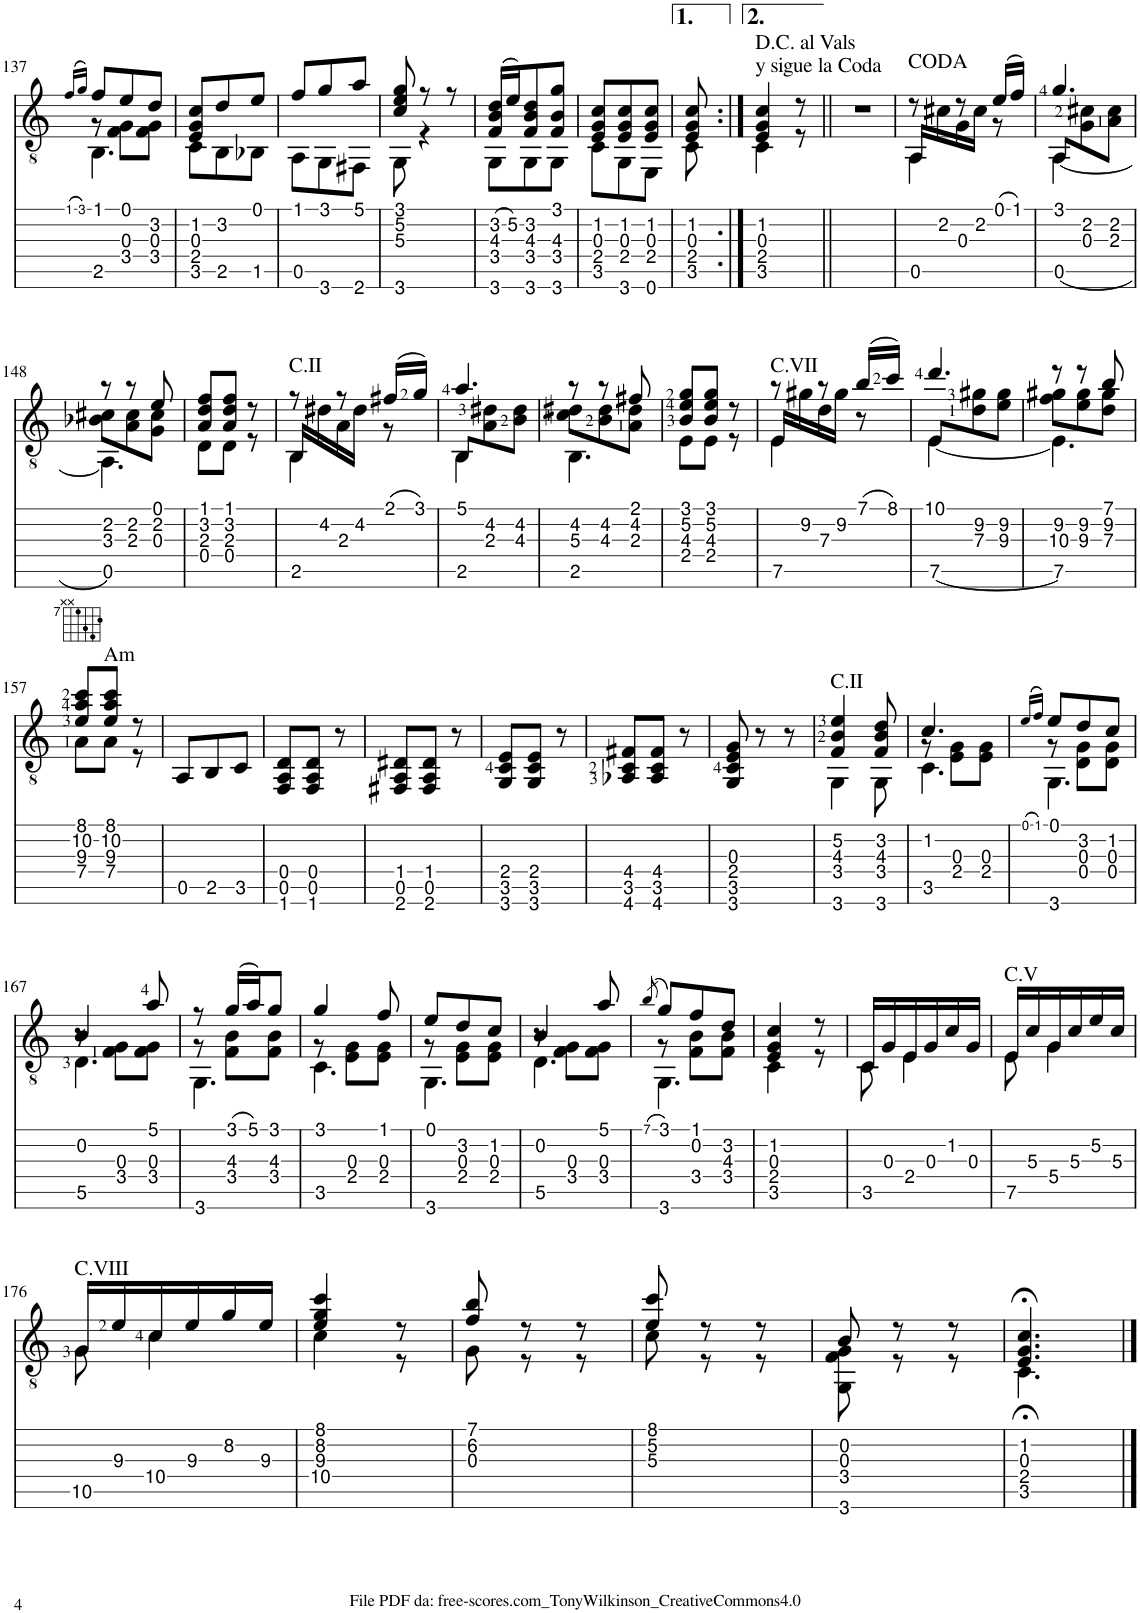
**kern	**kern
*part1	*part1
*staff2	*staff1
*I"Guitar	*
*I'Guit.	*
!!LO:PB:g=z
*	*clefGv2
*k[]	*k[]
*M3/8	*M3/8
=137	=137
qf	(16qf/LL
qg	16qg/JJ)
*^	*^
*	*^	*	*^
8fL	8r	4.BB	8f/L	8r	4.BB\
8e	8F\ 8G\L	.	8e/	8F\ 8G\L	.
8dJ	8F\ 8G\J	.	8d/J	8F\ 8G\J	.
*	*v	*v	*	*	*
*	*	*	*v	*v
=138	=138	=138	=138
8E\ 8G\ 8c\L	8CL	8E/ 8G/ 8c/L	8C\L
8d	8BB	8d/	8BB\
8eJ	8BB-J	8e/J	8BB-X\J
=139	=139	=139	=139
8fL	8AAL	8f/L	8AA\L
8g	8GG	8g/	8GG\
8aJ	8FF#J	8a/J	8FF#X\J
=140	=140	=140	=140
8c 8e 8g	8GG	8c/ 8e/ 8g/	8GG\
8r	4r	8r	4r
8r	.	8r	.
=141	=141	=141	=141
16F\ 16B\ 16d\LL	8GGL	(16F/ 16B/ 16d/LL	8GG\L
16eJ	.	16e/J)	.
8F\ 8B\ 8d\	8GG	8F/ 8B/ 8d/	8GG\
8F\ 8B\ 8g\J	8GGJ	8F/ 8B/ 8g/J	8GG\J
=142	=142	=142	=142
8E\ 8G\ 8c\L	8CL	8E/ 8G/ 8c/L	8C\L
8E\ 8G\ 8c\	8GG	8E/ 8G/ 8c/	8GG\
8E\ 8G\ 8c\J	8EEJ	8E/ 8G/ 8c/J	8EE\J
=143	=143	=143	=143
8E 8G 8c	8C	8E/ 8G/ 8c/	8C\
=144:|!	=144:|!	=144:|!	=144:|!
!	!	!LO:TX:a:t=D.C. al Vals	!
!	!	!LO:TX:a:t=y sigue la Coda	!
4E 4G 4c	4C	4E/ 4G/ 4c/	4C\
8r	8r	8r	8r
*v	*v	*	*
*	*v	*v
=145||	=145||
4.r	4.r
=146	=146
*^	*^
*	*^	*	*^
8r	16AALL	4.AA	8r	16AA/LL	4.AA\
.	16c#	.	.	16c#X\	.
8r	16G	.	8r	16G\	.
.	16c#JJ	.	.	16c#\JJ	.
16eLL	8r	.	(16e/LL	8r	.
16fJJ	.	.	16f/JJ)	.	.
=147	=147	=147	=147	=147	=147
4.g	8AAL	[4.AA	4.g/	8AA/L	[4.AA\
.	8G\ 8c#\	.	.	8G\ 8c#X\	.
.	8A\ 8c#\J	.	.	8A\ 8c#\J	.
!!LO:LB:g=z	!!	!!
=148	=148	=148	=148	=148	=148
8r	8B-\ 8c#\L	4.AA]	8r	8B-X\ 8c#X\L	4.AA\]
8r	8A\ 8c#\	.	8r	8A\ 8c#\	.
8e	8G\ 8c#\J	.	8e/	8G\ 8c#\J	.
*	*v	*v	*	*	*
*	*	*	*v	*v
=149	=149	=149	=149
8A\ 8d\ 8f\L	8DL	8A/ 8d/ 8f/L	8D\L
8A\ 8d\ 8f\J	8DJ	8A/ 8d/ 8f/J	8D\J
8r	8r	8r	8r
=150	=150	=150	=150
*	*^	*	*^
!	!	!	!LO:TX:a:t=C.II	!	!
8r	16BBLL	4.BB	8r	16BB/LL	4.BB\
.	16d#	.	.	16d#X\	.
8r	16A	.	8r	16A\	.
.	16d#JJ	.	.	16d#\JJ	.
16f#LL	8r	.	(16f#X/LL	8r	.
16gJJ	.	.	16g/JJ)	.	.
=151	=151	=151	=151	=151	=151
4.a	8BBL	4.BB	4.a/	8BB/L	4.BB\
.	8A\ 8d#\	.	.	8A\ 8d#X\	.
.	8B\ 8d#\J	.	.	8B\ 8d#\J	.
=152	=152	=152	=152	=152	=152
8r	8c\ 8d#\L	4.BB	8r	8c\ 8d#X\L	4.BB\
8r	8B\ 8d#\	.	8r	8B\ 8d#\	.
8f#	8A\ 8d#\J	.	8f#X/	8A\ 8d#\J	.
*	*v	*v	*	*	*
*	*	*	*v	*v
=153	=153	=153	=153
8B\ 8e\ 8g\L	8EL	8B/ 8e/ 8g/L	8E\L
8B\ 8e\ 8g\J	8EJ	8B/ 8e/ 8g/J	8E\J
8r	8r	8r	8r
=154	=154	=154	=154
*	*^	*	*^
!	!	!	!LO:TX:a:t=C.VII	!	!
8r	16ELL	4.E	8r	16E/LL	4.E\
.	16g#	.	.	16g#X\	.
8r	16d	.	8r	16d\	.
.	16g#JJ	.	.	16g#\JJ	.
16bLL	8r	.	(16b/LL	8r	.
16ccJJ	.	.	16cc/JJ)	.	.
=155	=155	=155	=155	=155	=155
4.dd	8EL	[4.E	4.dd/	8E/L	[4.E\
.	8d\ 8g#\	.	.	8d\ 8g#X\	.
.	8e\ 8g#\J	.	.	8e\ 8g#\J	.
=156	=156	=156	=156	=156	=156
8r	8f\ 8g#\L	4.E]	8r	8f\ 8g#X\L	4.E\]
8r	8e\ 8g#\	.	8r	8e\ 8g#\	.
8b	8d\ 8g#\J	.	8b/	8d\ 8g#\J	.
*	*v	*v	*	*	*
*	*	*	*v	*v
!!LO:LB:g=z
=157	=157	=157	=157
8e\ 8a\ 8cc\L	8AL	8e/ 8a/ 8cc/L	8A\L
!	!	!LO:TX:a:t=Am	!
8e\ 8a\ 8cc\J	8AJ	8e/ 8a/ 8cc/J	8A\J
8r	8r	8r	8r
*v	*v	*	*
*	*v	*v
=158	=158
8AAL	8AA/L
8BB	8BB/
8CJ	8C/J
=159	=159
8FF\ 8AA\ 8D\L	8FF/ 8AA/ 8D/L
8FF\ 8AA\ 8D\J	8FF/ 8AA/ 8D/J
8r	8r
=160	=160
8FF#\ 8AA\ 8D#\L	8FF#X/ 8AA/ 8D#X/L
8FF#\ 8AA\ 8D#\J	8FF#/ 8AA/ 8D#/J
8r	8r
=161	=161
8GG\ 8C\ 8E\L	8GG/ 8C/ 8E/L
8GG\ 8C\ 8E\J	8GG/ 8C/ 8E/J
8r	8r
=162	=162
8AA-\ 8C\ 8F#\L	8AA-X/ 8C/ 8F#X/L
8AA-\ 8C\ 8F#\J	8AA-/ 8C/ 8F#/J
8r	8r
=163	=163
8GG 8C 8E 8G	8GG/ 8C/ 8E/ 8G/
8r	8r
8r	8r
=164	=164
*^	*^
!	!	!LO:TX:a:t=C.II	!
4F 4B 4e	4GG	4F/ 4B/ 4e/	4GG\
8F 8B 8d	8GG	8F/ 8B/ 8d/	8GG\
=165	=165	=165	=165
*	*^	*	*^
4.c	8r	4.C	4.c/	8r	4.C\
.	8E\ 8G\L	.	.	8E\ 8G\L	.
.	8E\ 8G\J	.	.	8E\ 8G\J	.
=166	=166	=166	=166	=166	=166
qe	.	.	(16qe/LL	.	.
qf	.	.	16qf/JJ)	.	.
8eL	8r	4.GG	8e/L	8r	4.GG\
8d	8D\ 8G\L	.	8d/	8D\ 8G\L	.
8cJ	8D\ 8G\J	.	8c/J	8D\ 8G\J	.
!!LO:LB:g=z	!!	!!
=167	=167	=167	=167	=167	=167
4B	8r	4.D	4B/	8r	4.D\
.	8F\ 8G\L	.	.	8F\ 8G\L	.
8a	8F\ 8G\J	.	8a/	8F\ 8G\J	.
=168	=168	=168	=168	=168	=168
8r	8r	4.GG	8r	8r	4.GG\
16gLL	8F\ 8B\L	.	(16g/LL	8F\ 8B\L	.
16aJ	.	.	16a/J)	.	.
8gJ	8F\ 8B\J	.	8g/J	8F\ 8B\J	.
=169	=169	=169	=169	=169	=169
4g	8r	4.C	4g/	8r	4.C\
.	8E\ 8G\L	.	.	8E\ 8G\L	.
8f	8E\ 8G\J	.	8f/	8E\ 8G\J	.
=170	=170	=170	=170	=170	=170
8eL	8r	4.GG	8e/L	8r	4.GG\
8d	8E\ 8G\L	.	8d/	8E\ 8G\L	.
8cJ	8E\ 8G\J	.	8c/J	8E\ 8G\J	.
=171	=171	=171	=171	=171	=171
4B	8r	4.D	4B/	8r	4.D\
.	8F\ 8G\L	.	.	8F\ 8G\L	.
8a	8F\ 8G\J	.	8a/	8F\ 8G\J	.
=172	=172	=172	=172	=172	=172
qb	.	.	(8qb/	.	.
8gL	8r	4.GG	8g/L)	8r	4.GG\
8f	8F\ 8B\L	.	8f/	8F\ 8B\L	.
8dJ	8F\ 8B\J	.	8d/J	8F\ 8B\J	.
*	*v	*v	*	*	*
*	*	*	*v	*v
=173	=173	=173	=173
4E 4G 4c	4C	4E/ 4G/ 4c/	4C\
8r	8r	8r	8r
=174	=174	=174	=174
16CLL	8C	16C/LL	8C\
16G	.	16G/	.
16E	4E	16E/	4E\
16G	.	16G/	.
16c	.	16c/	.
16GJJ	.	16G/JJ	.
=175	=175	=175	=175
!	!	!LO:TX:a:t=C.V	!
16ELL	8E	16E/LL	8E\
16c	.	16c/	.
16G	4G	16G/	4G\
16c	.	16c/	.
16e	.	16e/	.
16cJJ	.	16c/JJ	.
!!LO:LB:g=z	!!
=176	=176	=176	=176
!	!	!LO:TX:a:t=C.VIII	!
16GLL	8G	16G/LL	8G\
16e	.	16e/	.
16c	4c	16c/	4c\
16e	.	16e/	.
16g	.	16g/	.
16eJJ	.	16e/JJ	.
=177	=177	=177	=177
4e 4g 4cc	4c	4e/ 4g/ 4cc/	4c\
8r	8r	8r	8r
=178	=178	=178	=178
8f 8b	8G	8f/ 8b/	8G\
8r	8r	8r	8r
8r	8r	8r	8r
=179	=179	=179	=179
8e 8cc	8c	8e/ 8cc/	8c\
8r	8r	8r	8r
8r	8r	8r	8r
=180	=180	=180	=180
8B	8GG 8F 8G	8B/	8GG\ 8F\ 8G\
8r	8r	8r	8r
8r	8r	8r	8r
=181	=181	=181	=181
4.E;< 4.G;< 4.c;<	4.C	4.E/;< 4.G/;< 4.c/;<	4.C\
*v	*v	*	*
*	*v	*v
==	==
*-	*-
